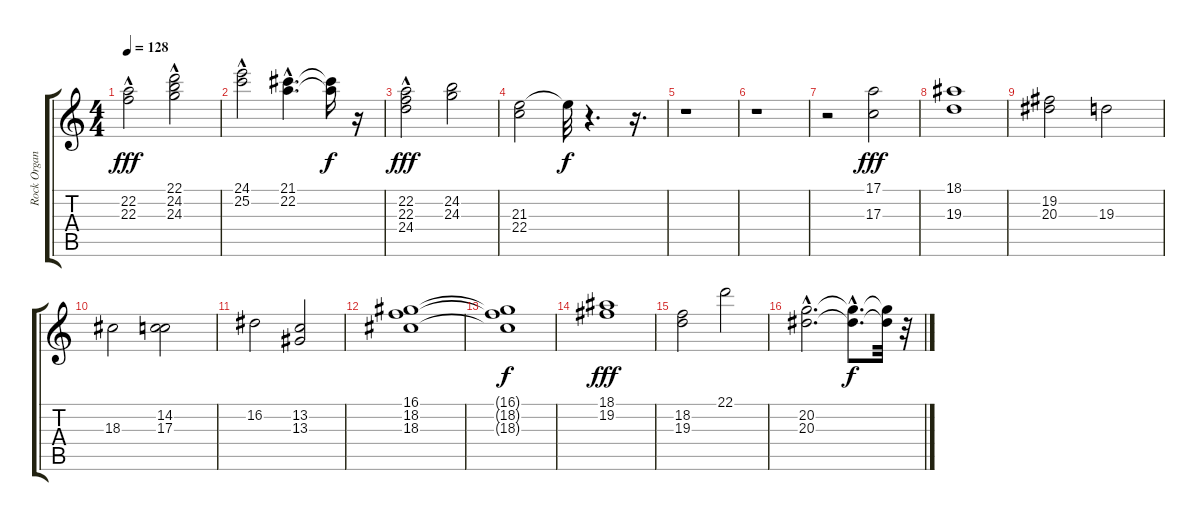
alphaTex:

\track ("Rock Organ" "Rock Organ") {instrument rockorgan}
\staff {score tabs}
\tuning (E4 B3 G3 D3 A2 E2) {hide}
\ts (4 4)
\tempo 128
\clef g2
\ks c
(22.2 22.3{hac}).2{dy fff} (22.1{hac} 24.2{hac} 24.3{hac}).2 |
(24.1{hac} 25.2{hac}).2 (21.1{hac} 22.2{hac}).4{d} (21.1{t} 22.2{t}).16{dy f} r.16 |
(22.2 22.3{hac} 24.4{hac}).2{dy fff} (24.2 24.3).2 |
(21.3 22.4).2 21.3{t}.32{dy f} r.4{d} r.16{d} |
r.1 |
r.1 |
r.2 (17.1 17.3).2{dy fff} |
(18.1 19.3).1 |
(19.2 20.3).2 19.3.2 |
18.3.2 (14.2 17.3).2 |
16.2.2 (13.2 13.3).2 |
(16.1 18.2 18.3).1 |
(16.1{t} 18.2{t} 18.3{t}).1{dy f} |
(18.1 19.2).1{dy fff} |
(18.2 19.3).2 22.1.2 |
(20.2{hac} 20.3{hac}).2{d} (20.2{hac t} 20.3{hac t}).8{d dy f} (20.2{t} 20.3{t}).32 r.32
